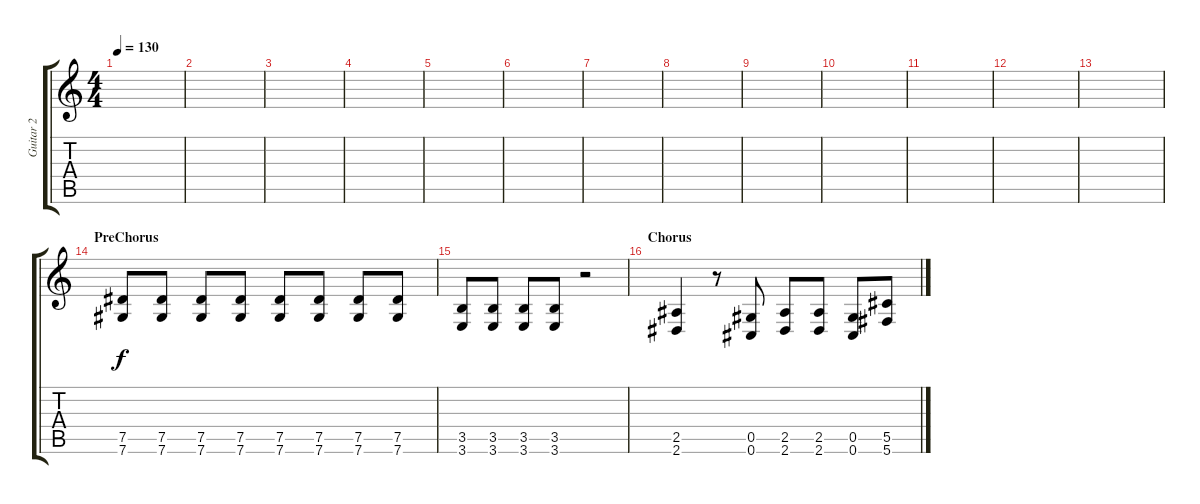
\track ("Guitar 2" "Guitar 2") {instrument distortionguitar}
\staff {score tabs}
\tuning (Eb4 Bb3 Gb3 Db3 Ab2 Db2) {hide}
\ts (4 4)
\tempo 130
\clef g2
\ks c
|
|
|
|
|
|
|
|
|
|
|
|
|
\section ("" "PreChorus")
(7.5 7.6).8 (7.5 7.6).8 (7.5 7.6).8 (7.5 7.6).8 (7.5 7.6).8 (7.5 7.6).8 (7.5 7.6).8 (7.5 7.6).8 |
(3.5 3.6).8 (3.5 3.6).8 (3.5 3.6).8 (3.5 3.6).8 r.2 |
\section ("" "Chorus")
(2.5 2.6).4 r.8 (0.5 0.6).8 (2.5 2.6).8 (2.5 2.6).8 (0.5 0.6).8 (5.5 5.6).8
